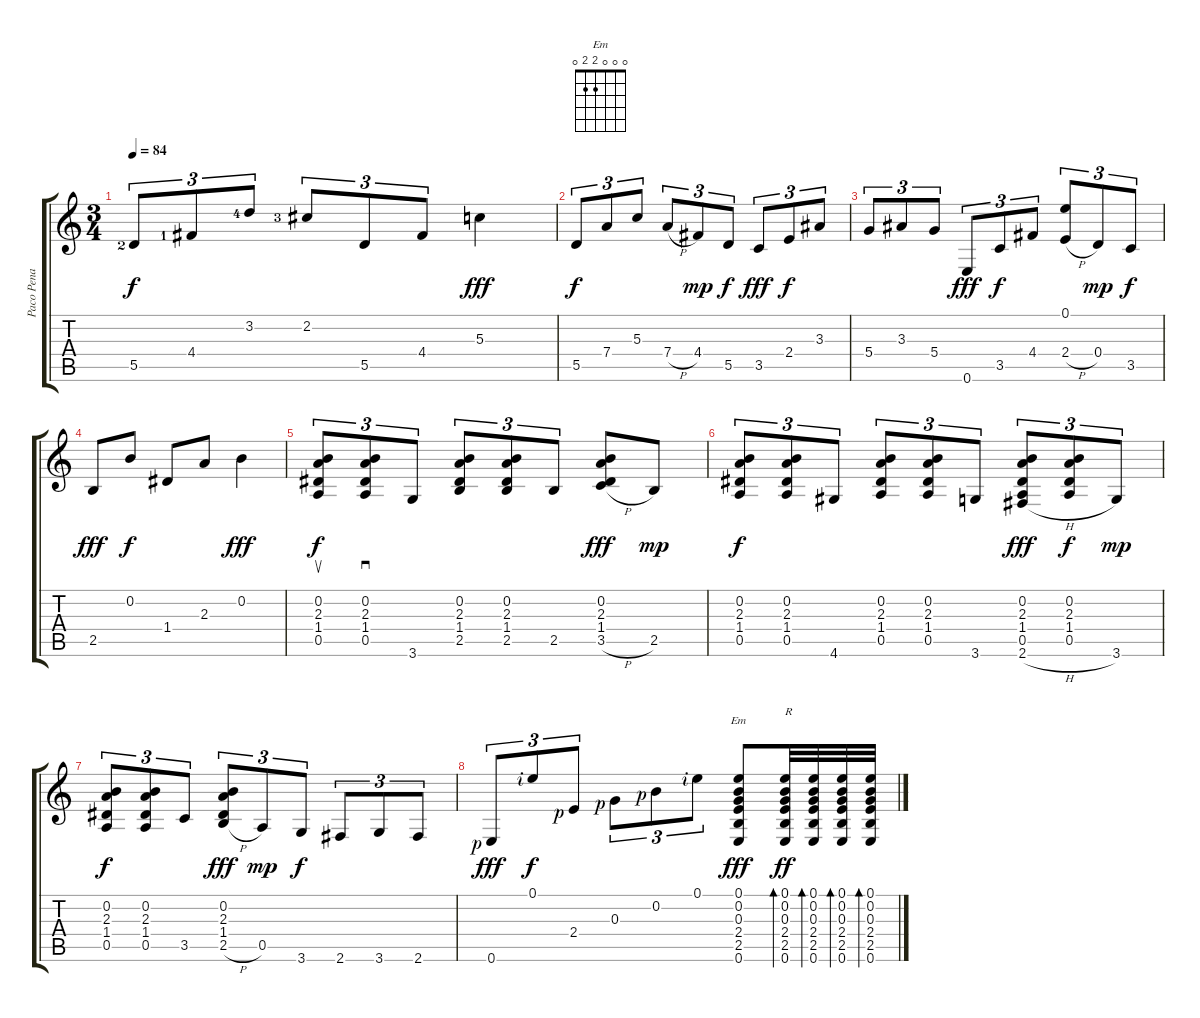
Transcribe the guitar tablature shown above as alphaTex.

\track ("Paco Pena Flamenko Gitar" "Paco Pena ") {instrument acousticguitarnylon}
\staff {score tabs}
\tuning (E4 B3 G3 D3 A2 E2) {hide}
\chord ("Em" 0 0 0 2 2 0)
\ts (3 4)
\tempo 84
\clef g2
\ks c
5.5{lf 3}.8{tu (3 2) dy f} 4.4{lf 2}.8{tu (3 2)} 3.2{lf 5}.8{tu (3 2)} 2.2{lf 4}.8{tu (3 2)} 5.5.8{tu (3 2)} 4.4.8{tu (3 2)} 5.3.4{dy fff} |
5.5.8{tu (3 2) dy f} 7.4.8{tu (3 2)} 5.3.8{tu (3 2)} 7.4{h}.8{tu (3 2)} 4.4.8{tu (3 2) dy mp} 5.5.8{tu (3 2) dy f} 3.5.8{tu (3 2) dy fff} 2.4.8{tu (3 2) dy f} 3.3.8{tu (3 2)} |
5.4.8{tu (3 2)} 3.3.8{tu (3 2)} 5.4.8{tu (3 2)} 0.6.8{tu (3 2) dy fff} 3.5.8{tu (3 2) dy f} 4.4.8{tu (3 2)} (0.1 2.4{h}).8{tu (3 2)} 0.4.8{tu (3 2) dy mp} 3.5.8{tu (3 2) dy f} |
2.5.8{dy fff} 0.2.8{dy f} 1.4.8 2.3.8 0.2.4{dy fff} |
(0.2 2.3 1.4 0.5).8{su tu (3 2) dy f} (0.2 2.3 1.4 0.5).8{sd tu (3 2)} 3.6.8{tu (3 2)} (0.2 2.3 1.4 2.5).8{tu (3 2)} (0.2 2.3 1.4 2.5).8{tu (3 2)} 2.5.8{tu (3 2)} (0.2 2.3 1.4 3.5{h}).8{dy fff} 2.5.8{dy mp} |
(0.2 2.3 1.4 0.5).8{tu (3 2) dy f} (0.2 2.3 1.4 0.5).8{tu (3 2)} 4.6.8{tu (3 2)} (0.2 2.3 1.4 0.5).8{tu (3 2)} (0.2 2.3 1.4 0.5).8{tu (3 2)} 3.6.8{tu (3 2)} (0.2 2.3 1.4 0.5 2.6{h}).8{tu (3 2) dy fff} (0.2 2.3 1.4 0.5).8{tu (3 2) dy f} 3.6.8{tu (3 2) dy mp} |
(0.2 2.3 1.4 0.5).8{tu (3 2) dy f} (0.2 2.3 1.4 0.5).8{tu (3 2)} 3.5.8{tu (3 2)} (0.2 2.3 1.4 2.5{h}).8{tu (3 2) dy fff} 0.5.8{tu (3 2) dy mp} 3.6.8{tu (3 2) dy f} 2.6.8{tu (3 2)} 3.6.8{tu (3 2)} 2.6.8{tu (3 2)} |
0.6{rf 1}.8{tu (3 2) dy fff} 0.1{rf 2}.8{tu (3 2) dy f} 2.4{rf 1}.8{tu (3 2)} 0.3{rf 1}.8{tu (3 2)} 0.2{rf 1}.8{tu (3 2)} 0.1{rf 2}.8{tu (3 2)} (0.1 0.2 0.3 2.4 2.5 0.6).8{ch "Em" dy fff} (0.1 0.2 0.3 2.4 2.5 0.6).32{bd 120 txt "R" dy ff} (0.1 0.2 0.3 2.4 2.5 0.6).32{bd 120} (0.1 0.2 0.3 2.4 2.5 0.6).32{bd 120} (0.1 0.2 0.3 2.4 2.5 0.6).32{bd 120}
